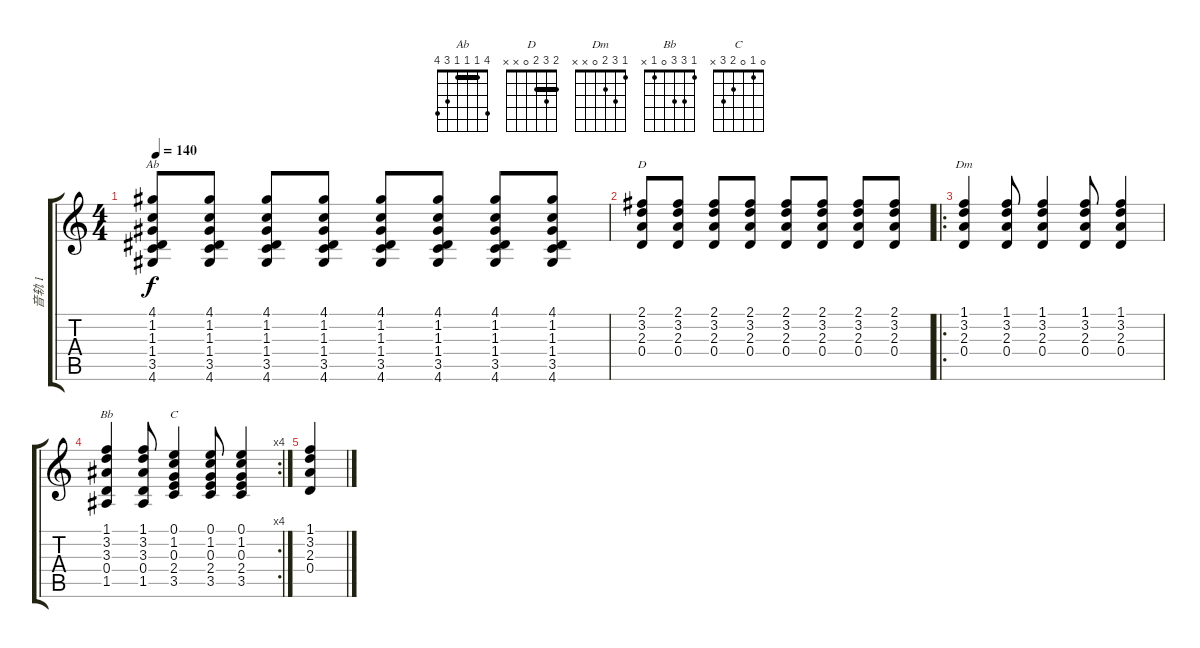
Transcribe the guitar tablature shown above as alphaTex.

\track ("音轨 1" "音轨 1") {instrument acousticguitarsteel}
\staff {score tabs}
\tuning (E4 B3 G3 D3 A2 E2) {hide}
\chord ("Ab" 4 1 1 1 3 4) {barre 1}
\chord ("D" 2 3 2 0 x x) {barre 2}
\chord ("Dm" 1 3 2 0 x x)
\chord ("Bb" 1 3 3 0 1 x)
\chord ("C" 0 1 0 2 3 x)
\ts (4 4)
\tempo 140
\clef g2
\ks c
(4.1 1.2 1.3 1.4 3.5 4.6).8{ch "Ab" dy f} (4.1 1.2 1.3 1.4 3.5 4.6).8 (4.1 1.2 1.3 1.4 3.5 4.6).8 (4.1 1.2 1.3 1.4 3.5 4.6).8 (4.1 1.2 1.3 1.4 3.5 4.6).8 (4.1 1.2 1.3 1.4 3.5 4.6).8 (4.1 1.2 1.3 1.4 3.5 4.6).8 (4.1 1.2 1.3 1.4 3.5 4.6).8 |
(2.1 3.2 2.3 0.4).8{ch "D"} (2.1 3.2 2.3 0.4).8 (2.1 3.2 2.3 0.4).8 (2.1 3.2 2.3 0.4).8 (2.1 3.2 2.3 0.4).8 (2.1 3.2 2.3 0.4).8 (2.1 3.2 2.3 0.4).8 (2.1 3.2 2.3 0.4).8 |
\ro
(1.1 3.2 2.3 0.4).4{ch "Dm"} (1.1 3.2 2.3 0.4).8 (1.1 3.2 2.3 0.4).4 (1.1 3.2 2.3 0.4).8 (1.1 3.2 2.3 0.4).4 |
\rc 4
(1.1 3.2 3.3 0.4 1.5).4{ch "Bb"} (1.1 3.2 3.3 0.4 1.5).8 (0.1 1.2 0.3 2.4 3.5).4{ch "C"} (0.1 1.2 0.3 2.4 3.5).8 (0.1 1.2 0.3 2.4 3.5).4 |
(1.1 3.2 2.3 0.4).4
